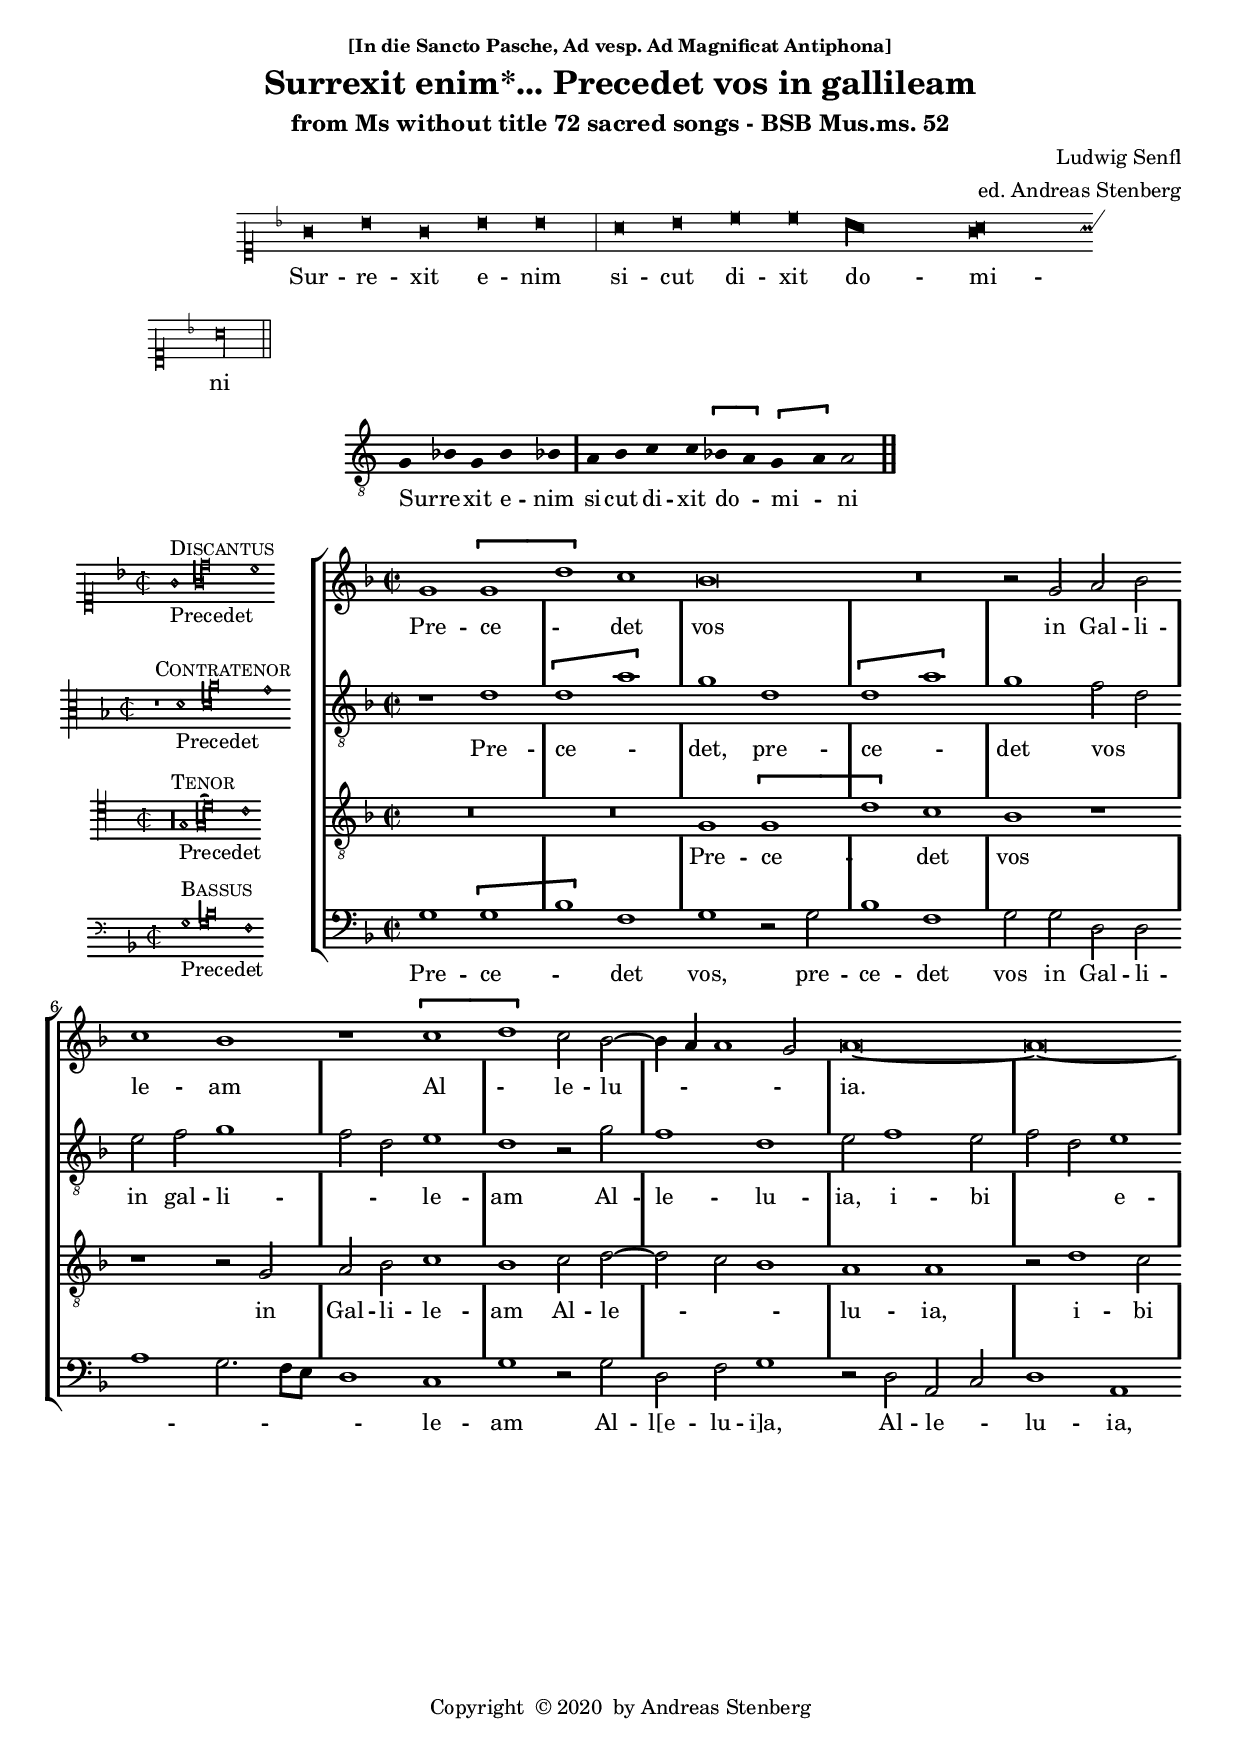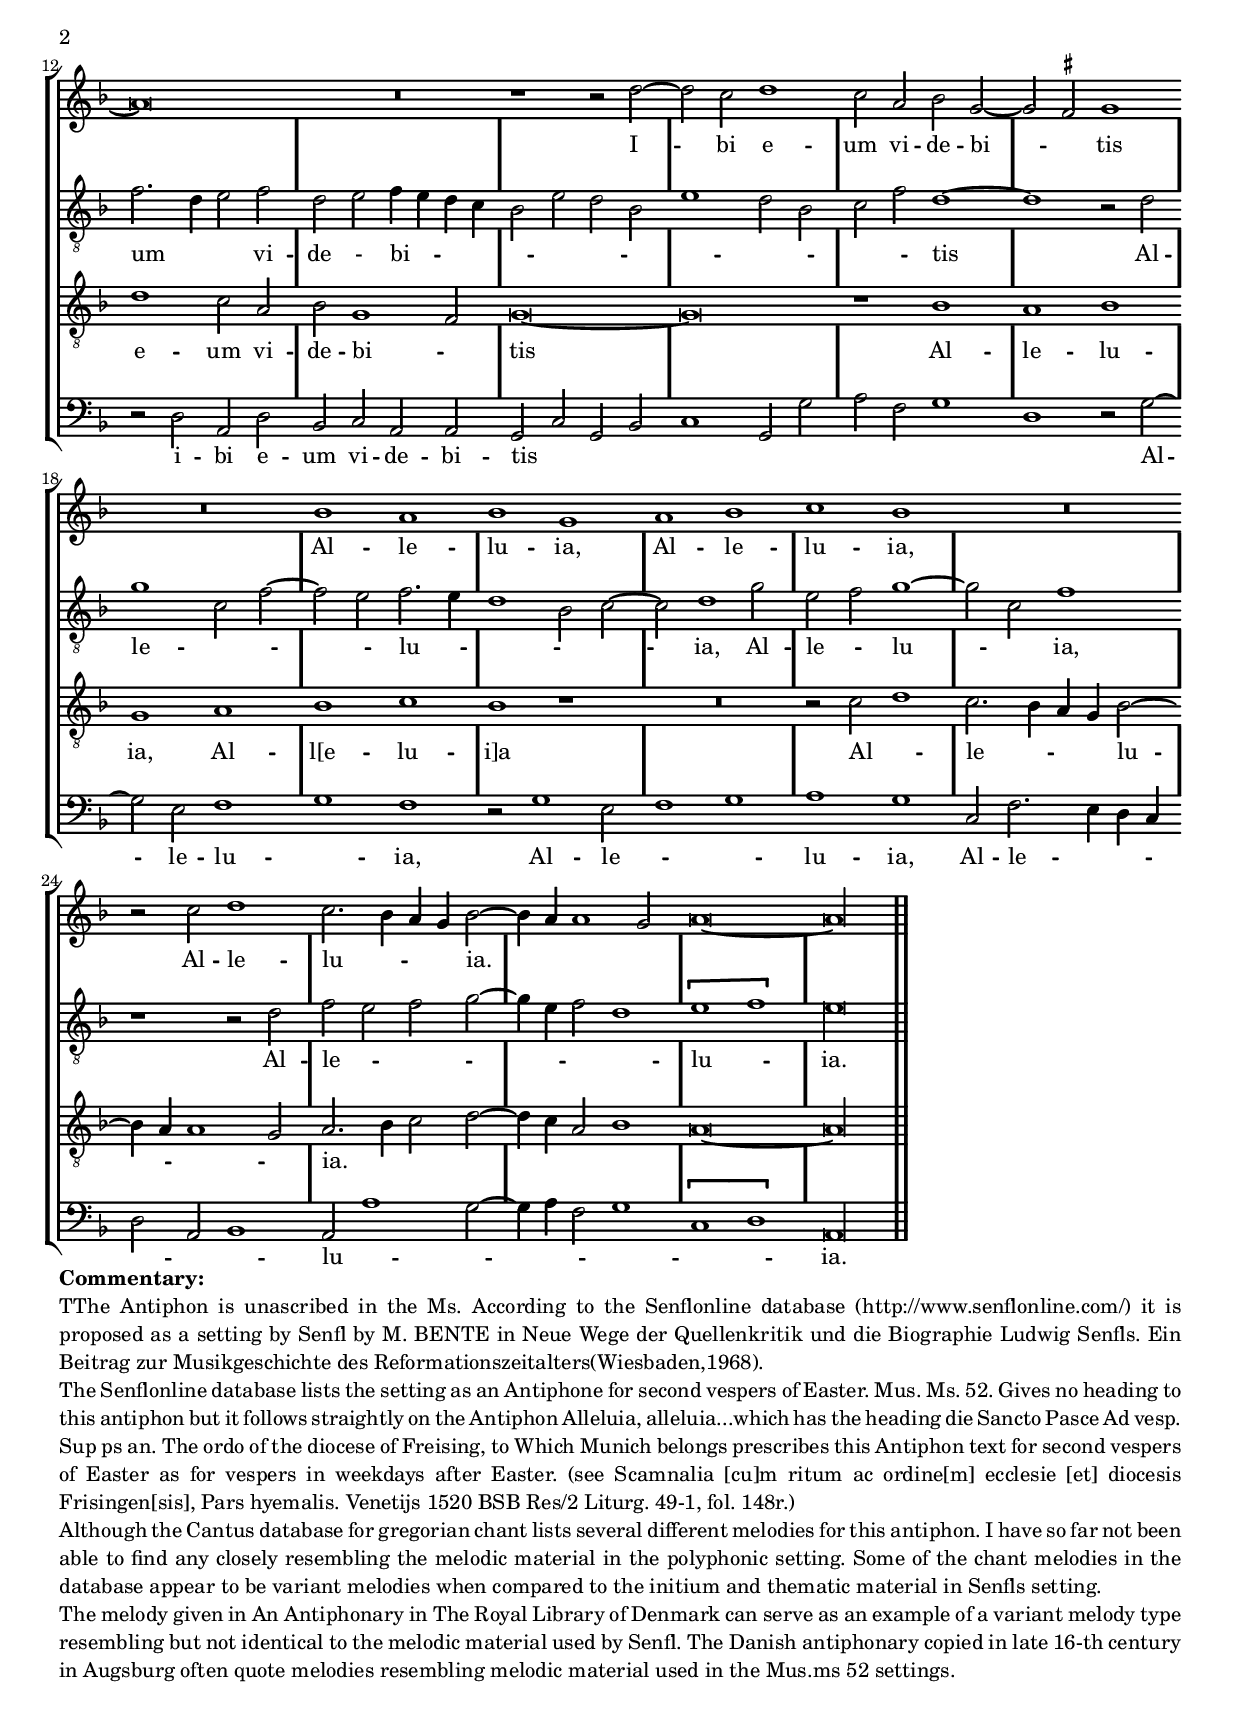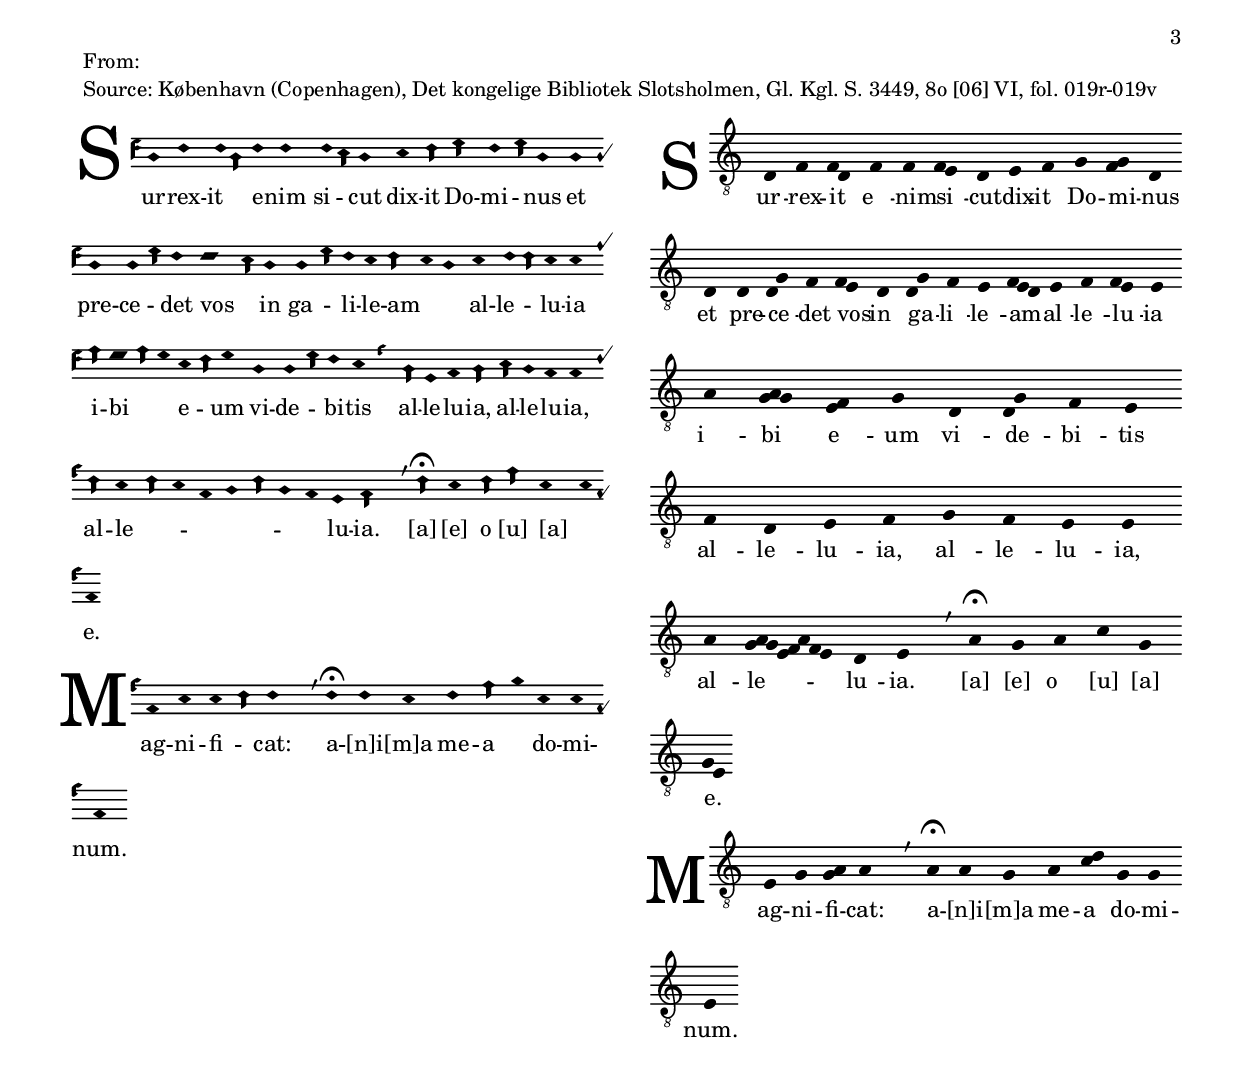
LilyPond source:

\version "2.18.0"
\include "deutsch.ly"
#(append! supported-clefs '(("mensural-f3" . ("clefs.mensural.f" 0 0))))
ficta = \once \set suggestAccidentals =##t
#(set-global-staff-size 18)
#(append! supported-clefs '(("mensural-f3" . ("clefs.mensural.f" 0 0))))

#(define ((double-time-signature glyph a b) grob)
   (grob-interpret-markup grob
     (markup #:override '(baseline-skip . 2.5) #:number
       (#:line ((markup (#:fontsize 4 #:musicglyph glyph))
                (#:fontsize -1 #:column (a b)))))))
virga =
\once \override NoteHead.style = #'hufnagel.virga

lpes =
\once \override NoteHead.style = #'hufnagel.lpes

virgaL = \tweak extra-offset #'(-3.5 . 0)   \once \override NoteHead.style = #'hufnagel.virga

%% from gregoriana.ly
virgula = {
  \once \override BreathingSign.text = #(make-musicglyph-markup "scripts.rcomma")
  \once \override BreathingSign.font-size = #-2

  % Workaround: add padding.  Correct fix would be spacing engine handle this.
  \once \override BreathingSign.minimum-X-extent = #'(-1.0 . 0.0)
  \once \override BreathingSign.minimum-Y-extent = #'(-2.5 . 2.5)

  \breathe
}
caesura = {
  \once \override BreathingSign.text = #(make-musicglyph-markup "scripts.rvarcomma")
  \once \override BreathingSign.font-size = #-2

  % Workaround: add padding.  Correct fix would be spacing engine handle this.
  \once \override BreathingSign.minimum-X-extent = #'(-1.0 . 0.0)
  \once \override BreathingSign.minimum-Y-extent = #'(-2.5 . 2.5)

  \breathe
}
divisioMinima = {
  \once \override BreathingSign.stencil = #ly:breathing-sign::divisio-minima

  % Workaround: add padding.  Correct fix would be spacing engine handle this.
  \once \override BreathingSign.minimum-X-extent = #'(-1.0 . 0.0)
  \once \override BreathingSign.minimum-Y-extent = #'(-2.5 . 2.5)

  \breathe
}
divisioMaior = {
  \once \override BreathingSign.stencil = #ly:breathing-sign::divisio-maior
  \once \override BreathingSign.Y-offset = #0

  % Workaround: add padding.  Correct fix would be spacing engine handle this.
  \once \override BreathingSign.minimum-X-extent = #'(-1.0 . 0.0)
  \once \override BreathingSign.minimum-Y-extent = #'(-2.5 . 2.5)

  \breathe
}
divisioMaxima = {
  \once \override BreathingSign.stencil = #ly:breathing-sign::divisio-maxima
  \once \override BreathingSign.Y-offset = #0

  % Workaround: add padding.  Correct fix would be spacing engine handle this.
  \once \override BreathingSign.minimum-X-extent = #'(-1.0 . 0.0)
  \once \override BreathingSign.minimum-Y-extent = #'(-2.5 . 2.5)

  \breathe
}
finalis = {
  \once \override BreathingSign.stencil = #ly:breathing-sign::finalis
  \once \override BreathingSign.Y-offset = #0

  % Workaround: add padding.  Correct fix would be spacing engine handle this.
  \once \override BreathingSign.minimum-X-extent = #'(-1.0 . 0.0)
  \once \override BreathingSign.minimum-Y-extent = #'(-2.5 . 2.5)

  \breathe
}

#(append! supported-clefs '(("hufnagel-fa3" . ("clefs.hufnagel.fa" 3 0))))



%%%%% Defs to be saved as "modernGregorian.ily" %%%%%%%%%

%%%% Defining new stem/ligatures:
% long stem
lst = #(define-music-function (parser location mus)
         (ly:music?)
         #{
           \stemDown
           \undo\omit Stem
           \once\override Stem.length = #7
           \once\override Stem.X-extent = #'(.1 . 0)
           \once\override NoteHead.stem-attachment = #'(1.5 . .1)
           $mus
           \omit Stem
         #})
mst = #(define-music-function (parser location mus)
         (ly:music?)
         #{
           \stemDown
           \undo\omit Stem
           \once\override Stem.length = #4.5
           \once\override Stem.X-extent = #'(.1 . 0)
           \once\override NoteHead.stem-attachment = #'(1.5 . .1)
           $mus
           \omit Stem
         #})
sst = #(define-music-function (parser location mus)
         (ly:music?)
         #{
           \stemDown
           \undo\omit Stem
           \once\override Stem.length = #2.5
           \once\override Stem.X-extent = #'(.1 . 0)
           \once\override NoteHead.stem-attachment = #'(1.5 . .1)
           $mus
           \omit Stem
         #})

%long curved ligature
#(define (long-curved-ligature grob)
   (if (ly:stencil? (ly:stem::print grob))
       (let* ((stencil (ly:stem::print grob))
              (X-ext (ly:stencil-extent stencil X))
              (Y-ext (ly:stencil-extent stencil Y))
              (width (interval-length X-ext))
              (len (interval-length Y-ext)))
         (ly:stencil-translate
          (grob-interpret-markup grob
            (markup
             (#:path width
               (list (list (quote moveto) -0.7 -0.65)
                 (list (quote curveto) -1.2 -0.4 -1.1 -0.2 -0.9 0.5)
                 (list (quote curveto) -0.9 0.5 -0.4 2 -0.8 2.2)))))
          (cons 0 (interval-start Y-ext))))
       #f))

lli = #(define-music-function (parser location mus)
         (ly:music?)
         #{
           \stemUp
           \undo\omit Stem
           \override Stem.stencil = #long-curved-ligature
           $mus
           \omit Stem
         #})

%medium curved ligature
#(define (medium-curved-ligature grob)
   (if (ly:stencil? (ly:stem::print grob))
       (let* ((stencil (ly:stem::print grob))
              (X-ext (ly:stencil-extent stencil X))
              (Y-ext (ly:stencil-extent stencil Y))
              (width (interval-length X-ext))
              (len (interval-length Y-ext)))
         (ly:stencil-translate
          (grob-interpret-markup grob
            (markup
             (#:path width
               (list (list (quote moveto) -0.7 -0.65)
                 (list (quote curveto) -1.2 -0.4 -1.1 -0.2 -0.9 0.5)
                 (list (quote curveto) -0.9 0.5 -0.4 1.9 -1.4 1.8)))))
          (cons 0 (interval-start Y-ext))))
       #f))

mli = #(define-music-function (parser location mus)
         (ly:music?)
         #{
           \stemUp
           \undo\omit Stem
           \override Stem.stencil = #medium-curved-ligature
           $mus
           \omit Stem
         #})

%short curved ligature
#(define (short-curved-ligature grob)
   (if (ly:stencil? (ly:stem::print grob))
       (let* ((stencil (ly:stem::print grob))
              (X-ext (ly:stencil-extent stencil X))
              (Y-ext (ly:stencil-extent stencil Y))
              (width (interval-length X-ext))
              (len (interval-length Y-ext)))
         (ly:stencil-translate
          (grob-interpret-markup grob
            (markup
             (#:path width
               (list (list (quote moveto) -0.7 -0.65)
                 (list (quote curveto) -1.2 -0.4 -1.1 -0.2 -1 0.4)
                 (list (quote curveto) -1 0.4 -0.8 1.5 -1.4 1.3)))))
          (cons 0 (interval-start Y-ext))))
       #f))

sli = #(define-music-function (parser location mus)
         (ly:music?)
         #{
           \stemUp
           \undo\omit Stem
           \override Stem.stencil = #short-curved-ligature
           $mus
           \omit Stem
         #})

%tiny curved ligature
#(define (tiny-curved-ligature grob)
   (if (ly:stencil? (ly:stem::print grob))
       (let* ((stencil (ly:stem::print grob))
              (X-ext (ly:stencil-extent stencil X))
              (Y-ext (ly:stencil-extent stencil Y))
              (width (interval-length X-ext))
              (len (interval-length Y-ext)))
         (ly:stencil-translate
          (grob-interpret-markup grob
            (markup
             (#:path width
               (list (list (quote moveto) -0.7 -0.65)
                 (list (quote curveto) -1.2 -0.4 -1.1 -0.1 -1 0.2)
                 (list (quote curveto) -1 0.2 -0.8 0.7 -1.4 0.6)))))
          (cons 0 (interval-start Y-ext))))
       #f))

tli = #(define-music-function (parser location mus)
         (ly:music?)
         #{
           \stemUp
           \undo\omit Stem
           \override Stem.stencil = #tiny-curved-ligature
           $mus
           \omit Stem
         #})

%% Ornament function
orn =
-\tweak self-alignment-X #LEFT
-\tweak Y-offset #0.5
-\tweak X-offset #1
-\tweak outside-staff-priority ##f
-\markup
\raise #-.3
\scale #'(1 . .85)
\rotate #90
\musicglyph #"ties.lyric.short"

%% Left aligning lyric :
lal = \once\override LyricText.self-alignment-X = #LEFT

%% horizontal inside staff spacer
space =
#(define-music-function
  (parser location anzahl)
  (number?)
  #{
    \grace { \repeat unfold #anzahl s }
  #})

% Given some music that represents lyrics, add a prefix to the first
% lyric event.
% syntax is \versus { some lyrics }
% resp. \responsum { some lyrics }
#(define (add-prefix-to-lyrics prefix music)
   (let ((found? #f))
     (map-some-music
      (lambda (m)
        (if found? m
            (and (music-is-of-type? m 'lyric-event)
                 (begin
                  (set! (ly:music-property m 'text)
                        (string-append prefix (ly:music-property m 'text)))
                  (set! found? #t)
                  m))))
      music)))
% Add unicode 2123 (versicle) as prefix to lyrics.
versus =
#(define-music-function (parser location music) (ly:music?)
   (add-prefix-to-lyrics "℣. " music))
% Add unicode 211F (response) as prefix to lyrics.
responsum =
#(define-music-function (parser location music) (ly:music?)
   (add-prefix-to-lyrics "℟. " music))

%% Defining notelaces (neume, melisma) and dedicated context:
gregorianContext = {
  \cadenzaOn
  \omit Clef
  \omit TimeSignature
  \omit StaffSymbol
  \omit Rest
  \omit Flag
  \omit Beam
  \override SpacingSpanner.packed-spacing = ##t
  \override NoteHead.stencil =
  #(lambda (grob)
     (let ((pos (ly:grob-property grob 'staff-position)))
       (cond ((= pos -6)
              (grob-interpret-markup grob
                #{
                  \markup
                  \concat {
                    \with-dimensions #'(0 . 0) #'(0 . 0)
                    \translate-scaled #'(-.45 . 0)
                    \override #'(thickness . 2)
                    \draw-line #'(1.78 . 0)
                    \hspace #-.21
                    \musicglyph #"noteheads.s2"
                    \hspace #-.25
                  }
                #}))
         ((= pos -7)
          (grob-interpret-markup grob
            #{
              \markup
              \concat {
                \with-dimensions #'(0 . 0) #'(0 . 0)
                \override #'(thickness . 2)
                \translate-scaled #'(-.45 . .5)
                \draw-line #'(1.78 . 0)
                \hspace #-.21
                \musicglyph #"noteheads.s2"
                \hspace #-.25
              }
            #}))
         ((= pos -8)
          (grob-interpret-markup grob
            #{
              \markup
              \concat {
                \with-dimensions #'(0 . 0) #'(0 . 0)
                \override #'(thickness . 2)
                \translate-scaled #'(-.45 . 1)
                \draw-line #'(1.78 . 0)
                \with-dimensions #'(0 . 0) #'(0 . 0)
                \override #'(thickness . 2)
                \translate-scaled #'(-.45 . 0)
                \draw-line #'(1.78 . 0)
                \hspace #-.21
                \musicglyph #"noteheads.s2"
                \hspace #-.25
              }
            #}))
         (else
          (grob-interpret-markup grob
            #{
              \markup
              \concat {
                \hspace #-.21
                \musicglyph #"noteheads.s2"
                \hspace #-.25
              }
            #})))))
  \override Accidental.extra-offset = #'(-.2 . 0)
  %%% TODO: find a fixed ledger line with no dimension
  %% see: http://lilypond.1069038.n5.nabble.com/Fixed-ledger-line-width-with-no-dimension-tc172180.html
  %\override LedgerLineSpanner.length-fraction = #'() %%% ???
  %\override LedgerLineSpanner.minimum-length-fraction = #'() %%% ???
}

neume = #(define-music-function (parser location mus)
           (ly:music?)
           #{
             \once\override NoteHead.stencil = #(lambda (grob)
                                                  (grob-interpret-markup grob
                                                    #{
                                                      \markup\concat {
                                                        \hspace #-2
                                                        \score {
                                                          \transpose c c' { \omit Stem $mus }
                                                          \layout {
                                                            indent = 0
                                                            ragged-right = ##t
                                                            \context {
                                                              \Score
                                                              \gregorianContext
                                                            }
                                                          }
                                                        }
                                                      }
                                                    #}))
           #})

Melisma = #(define-music-function (parser location mus)
             (ly:music?)
             #{
               {
                 \once\override Lyrics.LyricText.self-alignment-X = #LEFT
                 \neume { $mus }
                 \omit Accidental
                 \omit Dots
                 #(make-music
                   'NoteEvent
                   'pitch
                   (ly:make-pitch -1 6 0)
                   'duration
                   (ly:make-duration 2 0 1))
               }
             #})


\header {
  title = \markup {
    \center-column {
      \small "[In die Sancto Pasche, Ad vesp. Ad Magnificat Antiphona]"
      "Surrexit enim*... Precedet vos in gallileam"
      %      "Wann er zu nacht"
      \vspace #0.5
    }
  }
  subtitle = \markup {
    \center-column {
      "from Ms without title 72 sacred songs - BSB Mus.ms. 52"
    }
  }
  composer = "Ludwig Senfl"
  arranger = "ed. Andreas Stenberg"
  poet = ""
  meter =""
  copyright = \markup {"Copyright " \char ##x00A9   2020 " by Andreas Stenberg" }
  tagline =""
}

Inton = \relative c'' {
  \set Score.tempoHideNote = ##t
  \tempo \breve = 86
  \override Staff.TimeSignature.stencil =##f
  \override NoteHead.style = #'blackpetrucci
  \key f \major
  \cadenzaOn
  g\breve
  b\breve
  g\breve
  b\breve
  b\breve
  \revert Staff.BarLine.transparent
  \bar "|"
  a\breve
  \override Staff.BarLine.transparent =##t
  b\breve
  c\breve
  c\breve
  \[b\breve\melisma
  a\breve\melismaEnd\]				%% end of first line in orig.
  \[g\breve\melisma a\breve\melismaEnd\]
   \override NoteHead.style = #'petrucci
  a\longa\]
  \cadenzaOff
  \revert Staff.BarLine.transparent
  \bar "||"
}
chant = \relative c' {
  \clef "G_8"
  \override Staff.BarLine.transparent = ##t
  g4 b4 g4 b4 b4
  \revert Staff.BarLine.transparent
  \bar "|"
  a4 b4 c4
  \override Staff.BarLine.transparent=##t
  c4 \[b4( a4)\] \[g( a)\] a2
  \revert Staff.BarLine.transparent
  \bar "||"

}

verba = \lyricmode {
  \once \override LyricText.self-alignment-X = #-1
            Sur -- re -- xit e -- nim
            si -- cut di -- xit do -- mi -- ni
}
\markup {
  \column {
    \fill-line {
      \score {
        <<
          \new MensuralVoice = "discantus" {
            \clef "petrucci-c1"
            \hide Score.BarNumber {
              \Inton
            }
          }
          \new Lyrics \lyricsto "discantus" {
            Sur -- re -- xit e -- nim
            si -- cut di -- xit do -- mi -- ni
          }
        >>
        \layout {
          line-width = #160
        }
      }
    }
    \vspace #0.5
    \fill-line {
      \score {
        \new Staff <<
          \new Voice = "melody" \chant
          \new Lyrics = "one" \lyricsto melody \verba
        >>
        \layout {
          \context {
            \Staff
            \remove "Time_signature_engraver"
            %      \remove "Bar_engraver"
            \hide Stem
          }
          \context {
            \Voice
            % no slurs
            \override Slur.transparent = ##t
            % Comment in the below "\remove" command to allow line
            % breaking also at those barlines where a note overlaps
            % into the next bar.  The command is commented out in this
            % short example score, but especially for large scores, you
            % will typically yield better line breaking and thus improve
            % overall spacing if you comment in the following command.
            %\remove "Forbid_line_break_engraver"
          }

        }
      }

    }
    \vspace #1.0
  }
}
global = {
  \key f \major
}
%% PDF p. 447
sopMusic = \relative c'' {

  \set Score.tempoHideNote = ##t
  \tempo 1 = 86
  \time 2/2
  \set Timing.measureLength = #(ly:make-moment 4/2)
  \override Staff.BarLine.transparent = ##t
  g1 \[g1(
  d'1)\] c1
  b\breve
  R\breve
  r2 g2 a b2			%% end of second line in orig.
  c1 b1
  r1 \[c1(
  d1)\] c2 b2~(
  b4 a4 a1 g2)
  a\breve~
  a\breve~
  a\breve
  R\breve
  r1 r2 d2~
  d2 c2 d1			%% end of third line (last on firstpage).
  c2 a2 b2 g2~(
  g2 \ficta fis2) g1
  R\breve
  b1 a1				%% end of foruth line (first on second page).
  b1 g1
  a1 b1
  c1 b1
  R\breve
  r2 c2 d1			%% end of fifth line.
  c2.( b4 a4 g4 ) b2~(
  b4 a4 a1 g2)
  a\breve~
  \cadenzaOn
  a\longa
  \revert Staff.BarLine.transparent
  \bar "||"
}
sopWords = \lyricmode {
  Pre -- ce -- det vos in Gal -- li -- le -- am
  Al -- le -- lu -- ia.
  I -- bi e -- um vi -- de -- bi -- tis
  Al -- le -- lu -- ia,
  Al -- le -- lu -- ia,
  Al -- le -- lu -- ia.
}
altoMusic = \relative c' {
  \clef "G_8"
  \override Staff.BarLine.transparent = ##t
  r1 d1
  \[d1( a')\]
  g1 d1
  \[d1( a'1)\]
  g1 f2( d2)				%% end of first line in orig.
  e2 f2 g1(
  f2 d2) e1
  d1 r2 g2
  f1 d1
  e2 f1 e2(				%% end of second line.
  f2 d2) e1
  f2.( d4 e2) f2
  d2 e2 f4( e4 d4 c4			%% end of thoird line.
  b2 e2 d2 b2
  e1 d2 b2				%% end of fourth line (last on first page).
  c2 f2) d1~
  d1 r2 d2				%% end off fifth line
   g1(
  c,2 f2~
  f2 e2) f2.( e4
  d1				%% end of fourth line (first on second page).
  b2 c2~
  c2 ) d1 g2
  e2( f2) g1~(
  g2 c,2) f1
  r1 r2 d2					%% end of fifth line.
  f2( e2 f2 g2~
  g4 e4 f2 d1)
  \[e1( f1)\]
  e\longa
  \revert Staff.BarLine.transparent
}
altoWords = \lyricmode {
  Pre -- ce -- det, pre -- ce -- det vos in gal -- li -- le -- am
  Al -- le -- lu -- ia,
  i -- bi e -- um vi -- de - bi -- tis
  Al -- le -- lu -- ia,
  Al -- le -- lu -- ia,
  Al -- le -- lu -- ia.
}
tenorMusic = \relative c' {
  \clef "G_8"
  \override Staff.BarLine.transparent = ##t
  R\breve*2
  g1 \[g1(
  d')\] c1
  b1 r1
  r1 r2 g2				%% end of first line in orig.
  a2 b2 c1
  b1 c2 d2~(
  d2 c2 b1)
  a1 a1
  r2 d1 c2				%% end of second line.
  d1 c2 a2
  b2 g1( f2)
  g\breve~
  g\breve				%% end of third line (last on first page).
  r1 b1
  a1 b1
  g1 a1
  b1 c1
  b1 r1
  R\breve
  r2 c2( d1)
  c2.( b4 a4 g4) b2~(
  b4 a4 a1 g2)
  a2.( b4 c2 d2~
  d4 c4 a2 b1
  a\breve~
  a\longa
  \revert Staff.BarLine.transparent
}
tenorWords = \lyricmode {
  Pre -- ce -- det vos in Gal -- li -- le -- am
  Al -- le -- lu -- ia,
  i -- bi e -- um vi -- de -- bi -- tis
  Al -- le -- lu -- ia,
  Al -- l[e -- lu -- i]a
  Al -- le -- lu -- ia.
}
bassMusic = \relative c' {
  \override Staff.BarLine.transparent = ##t
  g1 \[g1(
  b1)\] f1
  g1 r2 g2
  b1 f1
  g2 g2 d2 d2(			%% end of first line in orig.
  a'1 g2. f8 e8
  d1) c1
  g'1 r2 g2
  d2 f2 g1
  r2 d2 a2( c2)			%% end of second line.
  d1 a1
  r2 d2 a2 d2
  b2 c2 a2 a2
  g2( c2 g2 b2
  c1 g2 g'2			%5 end of third line (last on first page).
  a2 f2 g1
  d1) r2 g2~
  g2 e2 f1(
  g1) f1				%% end of fourth line (first on second page).
  r2 g1 e2(
  f1 g1)
  a1 g1
  c,2 f2.( e4 d4 c4		%% end of fifth lien.
  d2 a2( b1)
  a2( a'1 g2~
  g4 a4 f2 g1
  \[c,1 d1)\]
  a\longa
  \revert Staff.BarLine.transparent
}
bassWords = \lyricmode {
  Pre -- ce -- det vos,
  pre -- ce -- det vos in Gal -- li -- le -- am
  Al -- l[e -- lu -- i]a,
  Al -- le -- lu -- ia,
  i -- bi e -- um vi -- de -- bi -- tis
  Al -- le -- lu -- ia,
  Al -- le -- lu -- ia,
  Al -- le -- lu -- ia.
}
incipitDiscantus = \markup {
  \score {
    {
      %      \set Staff.instrumentName = #"Tenor "
      \override NoteHead.style = #'neomensural
      \override Rest.style = #'neomensural
      \override Staff.TimeSignature.style = #'mensural
      \cadenzaOn
      \clef "petrucci-c1"
      \key f \major
      \time 2/2

      g'1^\markup { \smallCaps"Discantus"}
      _"Precedet"
      \[g'1 d''1\] c''1
    }
    \layout {
      \context {
        \Voice
        \remove "Ligature_bracket_engraver"
        \consists "Mensural_ligature_engraver"
      }
      line-width = 4.5\cm
    }
  }
}


incipitAltus = \markup {
  \score {
    {
      %      \set Staff.instrumentName = #"Tenor "
      \override NoteHead.style = #'neomensural
      \override Rest.style = #'neomensural
      \override Staff.TimeSignature.style = #'mensural
      \cadenzaOn
      \clef "petrucci-c3"
      \key f \major
      \time 2/2
      r1^\markup \smallCaps"Contratenor"
      d'1_"Precedet"
      \[d'1 a'1\] g'1
    }
    \layout {
      \context {
        \Voice
        \remove "Ligature_bracket_engraver"
        \consists "Mensural_ligature_engraver"
      }
      line-width = 4.5\cm
    }
  }
}


incipitTenor = \markup {
  \score {
    {
      %      \set Staff.instrumentName = #"Tenor "
      \override NoteHead.style = #'neomensural
      \override Rest.style = #'neomensural
      \override Staff.TimeSignature.style = #'mensural
      \cadenzaOn
      \clef "petrucci-c4"
      \key c \major
      \time 2/2
      r\longa ^\markup \smallCaps"Tenor"
      g1_"Precedet" \[g1(
      d'1)\] c'1

    }
    \layout {
      \context {
        \Voice
        \remove "Ligature_bracket_engraver"
        \consists "Mensural_ligature_engraver"
      }
      line-width = 5.0\cm
    }
  }
}

incipitBassus = \markup {
  \score {
    {
      %      \set Staff.instrumentName = #"Tenor "
      \override NoteHead.style = #'neomensural
      \override Rest.style = #'neomensural
      \override Staff.TimeSignature.style = #'mensural
      \cadenzaOn
      \clef "mensural-f"
      \key f \major
      \time 2/2
      g1^\markup \smallCaps"Bassus"
      _"Precedet"
      \[g1 b1\] f1
    }
    \layout {
      \context {
        \Voice
        \remove "Ligature_bracket_engraver"
        \consists "Mensural_ligature_engraver"
      }
      line-width = 4.5\cm
    }
  }
}


\score {
  <<
    \new StaffGroup \with {
      \override VerticalAxisGroup.staff-staff-spacing = #'((basic-distance . 12))
    } <<
      \new Staff = treble <<
        \set Staff.instrumentName = \incipitDiscantus
        \new Voice = "sopranos" {
          \set  Staff.midiInstrument ="choir aahs"
          %	\voiceOne
          << \global \sopMusic >>
        }
      >>
      \new Lyrics = sopranos { s1 }

      \new Staff = "medius" <<
        \set Staff.instrumentName = \incipitAltus

        \new Voice = "altos" {
          %	\voiceTwo
          \set  Staff.midiInstrument ="choir aahs"
          << \global \altoMusic >>
        }
      >>

      \new Lyrics = "altos" { s1 }
      \new Staff = tenors <<
        \set Staff.instrumentName = \incipitTenor

        \clef "treble"
        \new Voice = "tenors" {
          \set  Staff.midiInstrument ="choir aahs"
          %	\voiceOne
          << \global \tenorMusic >>
        }
      >>
      \new Lyrics = "tenors" { s1 }

      \new Staff ="basses" {
        \set Staff.instrumentName = \incipitBassus

        \new Voice = "basses" {
          \set  Staff.midiInstrument ="choir aahs"
          \clef "bass"
          %	\voiceTwo
          << \global \bassMusic >>
        }
      }
    >>
    \new Lyrics = basses { s1 }

    \context Lyrics = sopranos \lyricsto sopranos \sopWords
    \context Lyrics = altos \lyricsto altos \altoWords
    \context Lyrics = tenors \lyricsto tenors \tenorWords
    \context Lyrics = basses \lyricsto basses \bassWords
  >>
  \layout {
    \context {
      \Score
      % no bars in staves
      %      \override BarLine.transparent = ##t

    }
    % the next three instructions keep the lyrics between the bar lines
    \context {
      \Lyrics
      \consists "Bar_engraver"
      \override BarLine.transparent = ##t
    }
    \context {
      \StaffGroup
      \consists "Separating_line_group_engraver"
    }
    \context {
      \Voice
      % no slurs
      \override Slur.transparent = ##t
      % Comment in the below "\remove" command to allow line
      % breaking also at those barlines where a note overlaps
      % into the next bar.  The command is commented out in this
      % short example score, but especially for large scores, you
      % will typically yield better line breaking and thus improve
      % overall spacing if you comment in the following command.
      %\remove "Forbid_line_break_engraver"
    }
    indent = 4.5\cm
  }

}

\include "gregorian.ly"


cantus = \new VaticanaVoice = "cantus" {
  \set Staff.instrumentName = \markup {
    \null \lower #8 \fontsize #10  "A"
  }

  \[\virga c'\] \[ \virga c'\]  \[d'\melisma \pes e'\melismaEnd\] \[\virga d'\] \divisioMaxima

  \[\virga d'\melisma \inclinatum c' \inclinatum h\melismaEnd\] \[a\melisma \pes c'\melismaEnd\] \[\virga c'\] g
  \divisioMaxima

  \[\virga a\] \[\virga a\] \[\virga g \] f
  \divisioMaxima
  \[\virga g\melisma  a\melismaEnd\]\[\virga a \] g g
  \finalis

  \[\virga d'\] \[\virga d'\]  \[\virga e'\melisma \inclinatum d' \inclinatum c'\melismaEnd\] \[\virga d'\melisma \flexa c'\melismaEnd\]
}
werba = \lyricmode {
  _ lle -- lu -- ia,
  al -- le -- lu -- ia,
  al -- le -- lu -- ia,
  al -- [le -- lu] -- ia.
  E uo ua e.
}
AlleluiaII =  {
  \set Staff.instrumentName = \markup {
    \null \lower #8 \fontsize #10  "A"
  }

  \clef "G_8"
  \time 1/4
  \override Lyrics.LyricText.X-extent  = #'(0 . 3)
  c'4  c' \Melisma { d' e' } d'
  \divisioMaxima

  \Melisma { d' c' h } \Melisma { a c' }
  c' g
  \divisioMaxima
  \break \bar ""
  a a g f
  \divisioMaxima
  \Melisma { g a } a g g
  \finalis


  d' d' \Melisma { e' d' c' }  \Melisma { d' c' }

}

AlleluiaIILyr = \lyricmode {
  _ lle -- lu -- ia,
  al -- le -- lu -- ia,
  al -- le -- lu -- ia,
  al -- [le -- lu] -- ia.
  E uo ua e.
}

%% Comments
\markup {
  \column {
    \bold "Commentary:"
    \justify-string #"TThe Antiphon is unascribed in the Ms. According to the Senflonline database (http://www.senflonline.com/) it 
is proposed as a setting by Senfl by M. BENTE in Neue  Wege  der  Quellenkritik  und  die  Biographie  Ludwig  
Senfls.  Ein  Beitrag  zur  Musikgeschichte  des Reformationszeitalters(Wiesbaden,1968). 

The Senflonline database lists the setting as an Antiphone for second vespers of Easter. Mus. Ms. 52. Gives no heading to this antiphon but it follows straightly on the Antiphon Alleluia, alleluia...which has the heading die Sancto Pasce Ad vesp. 
Sup ps an. The ordo of the diocese of Freising, to Which Munich belongs prescribes this Antiphon text for second vespers of Easter as for vespers in weekdays after Easter. (see Scamnalia [cu]m ritum ac ordine[m] ecclesie [et] diocesis Frisingen[sis], 
Pars hyemalis. Venetijs 1520 BSB Res/2 Liturg. 49-1, fol. 148r.)

Although the Cantus database for gregorian chant lists several different melodies for this antiphon. I have so far not been able to find any closely resembling the melodic material in the polyphonic setting. Some of the chant melodies in the database appear to be variant melodies when compared to the initium and thematic material in Senfls setting. 

The melody given in An Antiphonary in The Royal Library of Denmark can serve as an example of a variant melody type resembling but not identical to the melodic material used by Senfl. The Danish antiphonary copied in late 16-th century in Augsburg often quote melodies resembling melodic material used in the Mus.ms 52 settings. 

"
    \vspace #1.0
  }
}


virga =
\once \override NoteHead.style = #'hufnagel.virga

lpes =
\once \override NoteHead.style = #'hufnagel.lpes

virgaL = \tweak extra-offset #'(-3.5 . 0)   \once \override NoteHead.style = #'hufnagel.virga
upperStaff = \new VaticanaStaff = "upperStaff" <<
  \set Staff.instrumentName = \markup \fontsize #'11  "S"
  \context VaticanaVoice = "cantus" <<
    \transpose c c {
      %      \override Staff.StaffSymbol.line-count = #5
      \startStaff
      \override Staff.KeySignature.glyph-name-alist =
      #alteration-hufnagel-glyph-name-alist
      \override Staff.Accidental.glyph-name-alist =
      #alteration-hufnagel-glyph-name-alist
      \override Staff.Custos.style = #'hufnagel
      \override NoteHead.style = #'hufnagel.punctum
      \clef "hufnagel-fa2"
%      \set Staff.clefPosition = #1
%      \set Staff.middleCPosition = #1
%      \set Staff.middleCClefPosition = #1
      d4 f4 \tweak extra-offset #'(0.8 . 0) f\melisma \virga d \melismaEnd

      f f

      \tweak extra-offset #'(0.8 . 0) f\melisma \virga e\melismaEnd d

      e \virga f

      \virga g \tweak extra-offset #'(0.8 . 0) f\melisma \virga g\melismaEnd d

      d

      \break \bar ""
      d \tweak extra-offset #'(0.8 . 0) d\melisma \virga g\melismaEnd f

      \tweak extra-offset #'(0.8 . 0) \lpes f\melisma \virga e\melismaEnd

      d
      \tweak extra-offset #'(0.8 . 0) d\melisma \virga g\melismaEnd f e \tweak extra-offset #'(0.8 . 0) \virga f\melisma \tweak extra-offset #'(-0.8 . 0) e \tweak extra-offset #'(-0.8 . 0) d\melismaEnd

      e \tweak extra-offset #'(0.8 . 0) f\melisma \virga f\melismaEnd e e

      \break \bar ""
      \virga a \lpes g\melisma \tweak extra-offset #'(-0.8 . 0) \virga a g\melismaEnd

      e\melisma \virga f\melismaEnd g

      d \tweak extra-offset #'(0.8 . 0) d\melisma \virga g\melismaEnd f e

       \clef "hufnagel-do3"

      \virga f d e \virga f

      \virga g f e e

      \break \bar ""
      \virga a g\melisma \virga a g e f \virga a f e\melismaEnd

      d \virga e
      \divisioMaxima

      \virga a g \virga a \virga c' g\melisma g\melismaEnd e
    }
  >>
  \new Lyrics = "One" \lyricsto "cantus" {
    ur -- rex -- it e -- nim si -- cut dix -- it Do -- mi -- nus
    et pre -- ce -- det vos in ga -- li -- le -- am
    al -- le -- lu -- ia
    i -- bi e -- um vi -- de -- bi -- tis
    al -- le -- lu -- ia,
    al -- le -- lu -- ia,
    al -- le -- lu -- ia.

    [a] [e] o [u] [a] e.
  }

>>

upperStaffII = \new VaticanaStaff = "upperStaff" <<
  \set Staff.instrumentName = \markup \fontsize #'11  "M"
  \context VaticanaVoice = "cantus" <<
    \transpose c c {
      %      \override Staff.StaffSymbol.line-count = #5
      \startStaff
      \override Staff.KeySignature.glyph-name-alist =
      #alteration-hufnagel-glyph-name-alist
      \override Staff.Accidental.glyph-name-alist =
      #alteration-hufnagel-glyph-name-alist
      \override Staff.Custos.style = #'hufnagel
      \override NoteHead.style = #'hufnagel.punctum
      \clef "hufnagel-do3"
%      \set Staff.clefPosition = #1
%      \set Staff.middleCPosition = #1
%      \set Staff.middleCClefPosition = #1
      e g  g\melisma \virga a\melismaEnd a
      \divisioMaxima

      a a g a \virga c'\melisma d'\melismaEnd
      g g e
    }
  >>
  \new Lyrics = "One" \lyricsto "cantus" {
    ag -- ni -- fi -- cat: a -- [n]i -- [m]a me -- a do -- mi -- num.
  }

>>

\paper {
  line-thickness = #(/ staff-space 5.0)
}


quem =  {
  \set Staff.instrumentName = \markup {
    \null \lower #8 \fontsize #10  "S"
  }

  \clef "G_8"
  \time 1/4
  \override Lyrics.LyricText.X-extent  = #'(0 . 3)
  d4 f \Melisma  { f d }

  f f  \Melisma { f e } d

  e f

  g \Melisma { f g  }

  d

  \break \bar ""
  d

  d \Melisma { d g } f

  \Melisma { f e }

  d

  \Melisma { d g } f e \Melisma { f e d }

  e f \Melisma { f e } e

  \break \bar ""

  a \Melisma { g a g }

  \Melisma { e f } g

  d \Melisma { d g } f e

  f d e f

  g f e e

  \break \bar ""

  a \Melisma { g a g e f a f e } d e

  \divisioMaxima

  a g a c' g \Melisma { g e }
}

quemLyr = \lyricmode {
    ur -- rex -- it e -- nim si -- cut dix -- it Do -- mi -- nus
    et pre -- ce -- det vos in ga -- li -- le -- am
    al -- le -- lu -- ia
    i -- bi e -- um vi -- de -- bi -- tis
    al -- le -- lu -- ia,
    al -- le -- lu -- ia,
    al -- le -- lu -- ia.

    [a] [e] o [u] [a] e.
}

quemII =  {
  \set Staff.instrumentName = \markup {
    \null \lower #8 \fontsize #10  "M"
  }

  \clef "G_8"
  \time 1/4
%  \override Lyrics.LyricText.X-extent  = #'(0 . 3)
  e g \Melisma { g a } a
  \divisioMaxima
  a a g

  a \Melisma { c' d' }

  g g e
}

quemLyrII = \lyricmode {
     ag -- ni -- fi -- cat: a -- [n]i -- [m]a me -- a do -- mi -- num.
}



\markup {
  \column {
    \fill-line { \justify-string #"From: 


Source: 
København (Copenhagen), Det kongelige Bibliotek Slotsholmen, Gl. Kgl. S. 3449, 8o [06] VI, fol. 019r-019v "  }
    \vspace #0.5
    \fill-line {
      \column {

        \score {
          <<
            \upperStaff
          >>
          \layout {
            indent = 10.0
            line-width = 90
            ragged-last = ##t
            \context {
              \Score
              timing = ##f
            }
            \context {
              \VaticanaStaff
              \override StaffSymbol.color = #black
              \override LedgerLineSpanner.color = #black
              \revert  BarLine.transparent
              \override StaffSymbol.thickness = #1.0
              \override KeySignature.glyph-name-alist =
              #alteration-vaticana-glyph-name-alist
              \override Custos.neutral-position = #4
            }
          }
        }
        \vspace #0.8
        \score {
          <<
            \upperStaffII
          >>
          \layout {
            indent = 10.0
            line-width = 90
            ragged-last = ##t
            \context {
              \Score
              timing = ##f
            }
            \context {
              \VaticanaStaff
              \override StaffSymbol.color = #black
              \override LedgerLineSpanner.color = #black
              \revert  BarLine.transparent
              \override StaffSymbol.thickness = #1.0
              \override KeySignature.glyph-name-alist =
              #alteration-vaticana-glyph-name-alist
              \override Custos.neutral-position = #4
            }
          }
        }

      }
      \hspace #0.2
      \column {
        \score {
          \new gregorianaStaff <<
            \new Voice = "chant" \quem
            \new Lyrics = "one" \lyricsto "chant" \quemLyr
          >>
          \layout {
            indent = #10
            line-width = #90
            ragged-last = ##t
            \context {
              \Staff
              \remove "Time_signature_engraver"
              \override BarLine.X-extent = #'(-1 . 1)
              \hide Stem
              \hide Beam
              \remove "Bar_engraver"
            }
          }
        }
        \vspace #0.5

              \score {
          \new gregorianaStaff <<
            \new Voice = "chant" \quemII
            \new Lyrics = "one" \lyricsto "chant" \quemLyrII
          >>
          \layout {
            indent = #10
            line-width = #90
            ragged-last = ##t
            \context {
              \Staff
              \remove "Time_signature_engraver"
              \override BarLine.X-extent = #'(-1 . 1)
              \hide Stem
              \hide Beam
              \remove "Bar_engraver"
            }
          }
        }
}
    }
  }
}


\paper {
  line-thickness = #(/ staff-space 5.0)
}



\markup {
  \column {
    \vspace #0.5
    \fill-line {
      \column {


      }
      \hspace #0.2
      \column {
      }
    }
  }
}

%% for midi
\score {
  <<
    \new StaffGroup <<
      \new Staff = treble <<
        \set Staff.instrumentName = \incipitDiscantus
        \new Voice = "sopranos" {
          \set  Staff.midiInstrument ="choir aahs"
          %	\voiceOne
          << \global { \Inton \sopMusic } >>
        }
      >>
      \new Lyrics = sopranos { s1 }

      \new Staff = "medius" <<
        \set Staff.instrumentName = \incipitAltus

        \new Voice = "altos" {
          %	\voiceTwo
          \set  Staff.midiInstrument ="choir aahs"
          << \global { s\breve*15 \altoMusic } >>
        }
      >>

      \new Lyrics = "altos" { s1 }
      \new Staff = tenors <<
        \set Staff.instrumentName = \incipitTenor

        \clef "treble"
        \new Voice = "tenors" {
          \set  Staff.midiInstrument ="choir aahs"
          %	\voiceOne
          << \global { s\breve*15 \tenorMusic } >>
        }
      >>
      \new Lyrics = "tenors" { s1 }

      \new Staff ="basses" {
        \set Staff.instrumentName = \incipitBassus

        \new Voice = "basses" {
          \set  Staff.midiInstrument ="choir aahs"
          \clef "G_8"
          %	\voiceTwo
          << \global { s\breve*15 \bassMusic } >>
        }
      }
    >>
    \new Lyrics = basses { s1 }

    \context Lyrics = sopranos \lyricsto sopranos \sopWords
    \context Lyrics = altos \lyricsto altos \altoWords
    \context Lyrics = tenors \lyricsto tenors \tenorWords
    \context Lyrics = basses \lyricsto basses \bassWords
  >>
  \midi {}
  %  \layout {}
}
\paper {
  ragged-bottom = ##t
  ragged-last-bottom = ##t
  ragged-last = ##t
}

%{
convert-ly.py (GNU LilyPond) 2.18.2  convert-ly.py: Processing `'...
Applying conversion: 2.15.7, 2.15.9, 2.15.10, 2.15.16, 2.15.17,
2.15.18, 2.15.19, 2.15.20, 2.15.25, 2.15.32, 2.15.39, 2.15.40,
2.15.42, 2.15.43, 2.16.0, 2.17.0, 2.17.4, 2.17.5, 2.17.6, 2.17.11,
2.17.14, 2.17.15, 2.17.18, 2.17.19, 2.17.20, 2.17.25, 2.17.27,
2.17.29, 2.17.97, 2.18.0
%}
